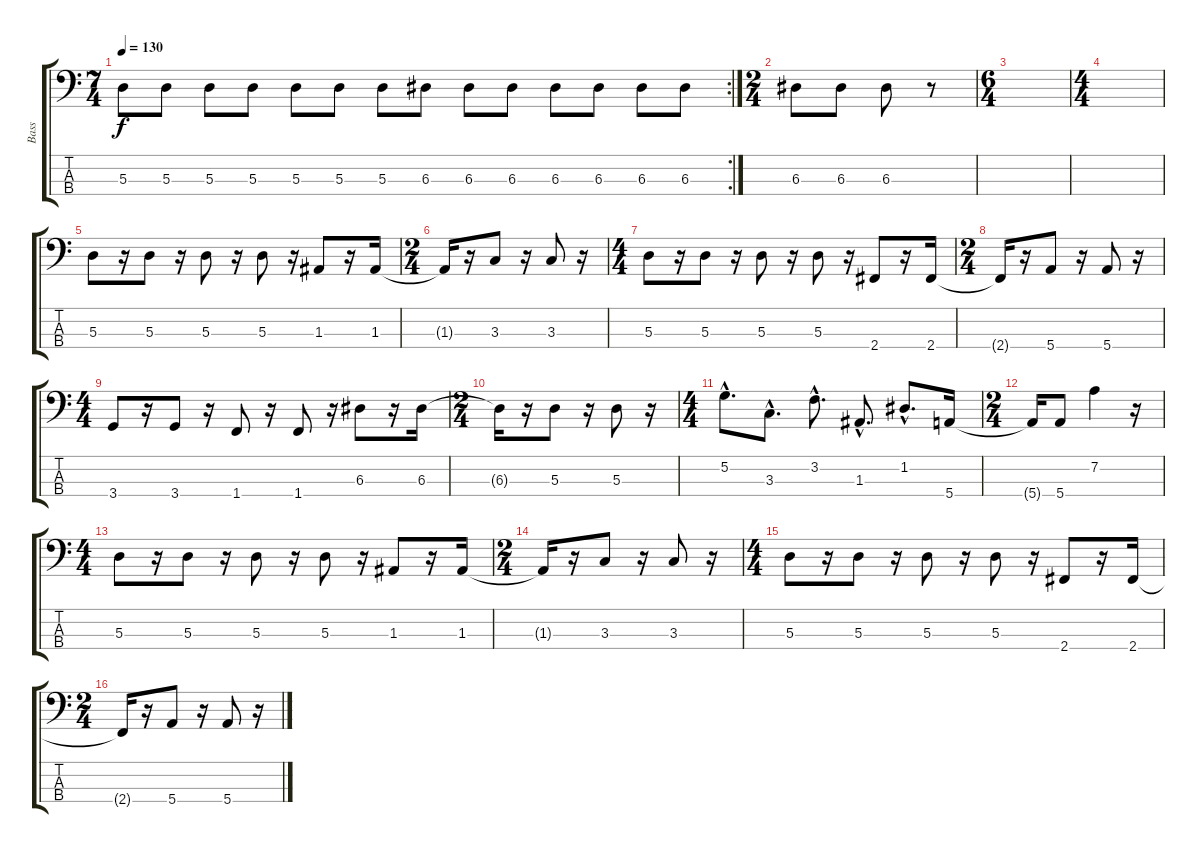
\track ("Bass" "Bass") {instrument electricbasspick}
\staff {score tabs}
\tuning (G2 D2 A1 E1) {hide}
\rc 2
\ts (7 4)
\tempo 130
\clef f4
\ks c
5.3.8{dy f} 5.3.8 5.3.8 5.3.8 5.3.8 5.3.8 5.3.8 6.3.8 6.3.8 6.3.8 6.3.8 6.3.8 6.3.8 6.3.8 |
\ts (2 4)
6.3.8 6.3.8 6.3.8 r.8 |
\ts (6 4)
|
\ts (4 4)
|
5.3.8 r.16 5.3.8 r.16 5.3.8 r.16 5.3.8 r.16 1.3.8 r.16 1.3.16 |
\ts (2 4)
1.3{t}.16 r.16 3.3.8 r.16 3.3.8 r.16 |
\ts (4 4)
5.3.8 r.16 5.3.8 r.16 5.3.8 r.16 5.3.8 r.16 2.4.8 r.16 2.4.16 |
\ts (2 4)
2.4{t}.16 r.16 5.4.8 r.16 5.4.8 r.16 |
\ts (4 4)
3.4.8 r.16 3.4.8 r.16 1.4.8 r.16 1.4.8 r.16 6.3.8 r.16 6.3.16 |
\ts (2 4)
6.3{t}.16 r.16 5.3.8 r.16 5.3.8 r.16 |
\ts (4 4)
5.2{hac}.8{d} 3.3{hac}.8{d} 3.2{hac}.8{d} 1.3{hac}.8{d} 1.2{hac}.8{d} 5.4.16 |
\ts (2 4)
5.4{t}.16 5.4.8 7.2.4 r.16 |
\ts (4 4)
5.3.8 r.16 5.3.8 r.16 5.3.8 r.16 5.3.8 r.16 1.3.8 r.16 1.3.16 |
\ts (2 4)
1.3{t}.16 r.16 3.3.8 r.16 3.3.8 r.16 |
\ts (4 4)
5.3.8 r.16 5.3.8 r.16 5.3.8 r.16 5.3.8 r.16 2.4.8 r.16 2.4.16 |
\ts (2 4)
2.4{t}.16 r.16 5.4.8 r.16 5.4.8 r.16
